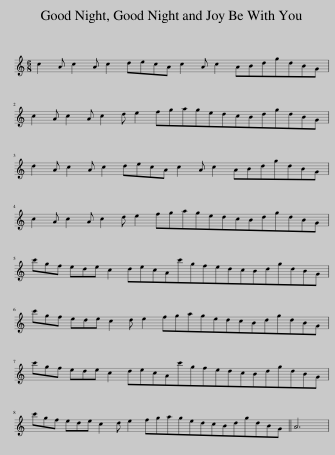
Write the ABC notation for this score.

X:1
L:1/8
M:6/8
I:linebreak $
K:C
V:1 treble
V:1
 c2 A c2 A c2 decA c2 A c2 ABdgdBG |$ c2 A c2 A c2 d e2 fgagedcBdgdBG |$ d2 A c2 A c2 decA c2 A c2 ABdgdBG |$ c2 A c2 A c2 d e2 fgagedcBdgdBG |$ c'gf ede c2 decAc'gfedcBdgdBG |$ %5
 c'gf ede c2 d e2 fgagedcBdgdBG |$ c'gf ede c2 decAc'gfedcBdgdBG |$ c'gf ede c2 d e2 fgagedcBdgdBG || A6 | %9
